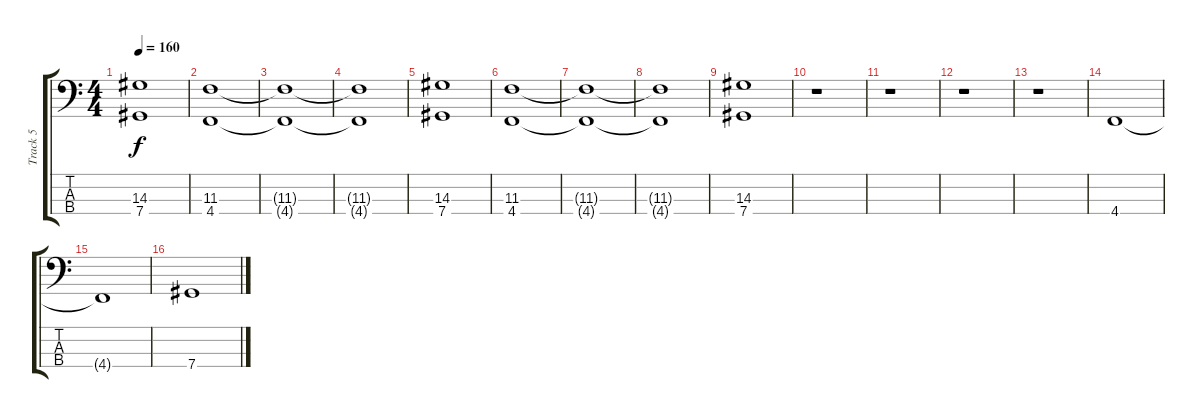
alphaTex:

\track ("Track 5" "Track 5") {instrument electricbasspick}
\staff {score tabs}
\tuning (E2 B1 Gb1 Db1) {hide}
\ts (4 4)
\tempo 160
\clef f4
\ks c
(14.3 7.4).1{dy f} |
(11.3 4.4).1 |
(11.3{t} 4.4{t}).1 |
(11.3{t} 4.4{t}).1 |
(14.3 7.4).1 |
(11.3 4.4).1 |
(11.3{t} 4.4{t}).1 |
(11.3{t} 4.4{t}).1 |
(14.3 7.4).1 |
r.1 |
r.1 |
r.1 |
r.1 |
4.4.1 |
4.4{t}.1 |
7.4.1
